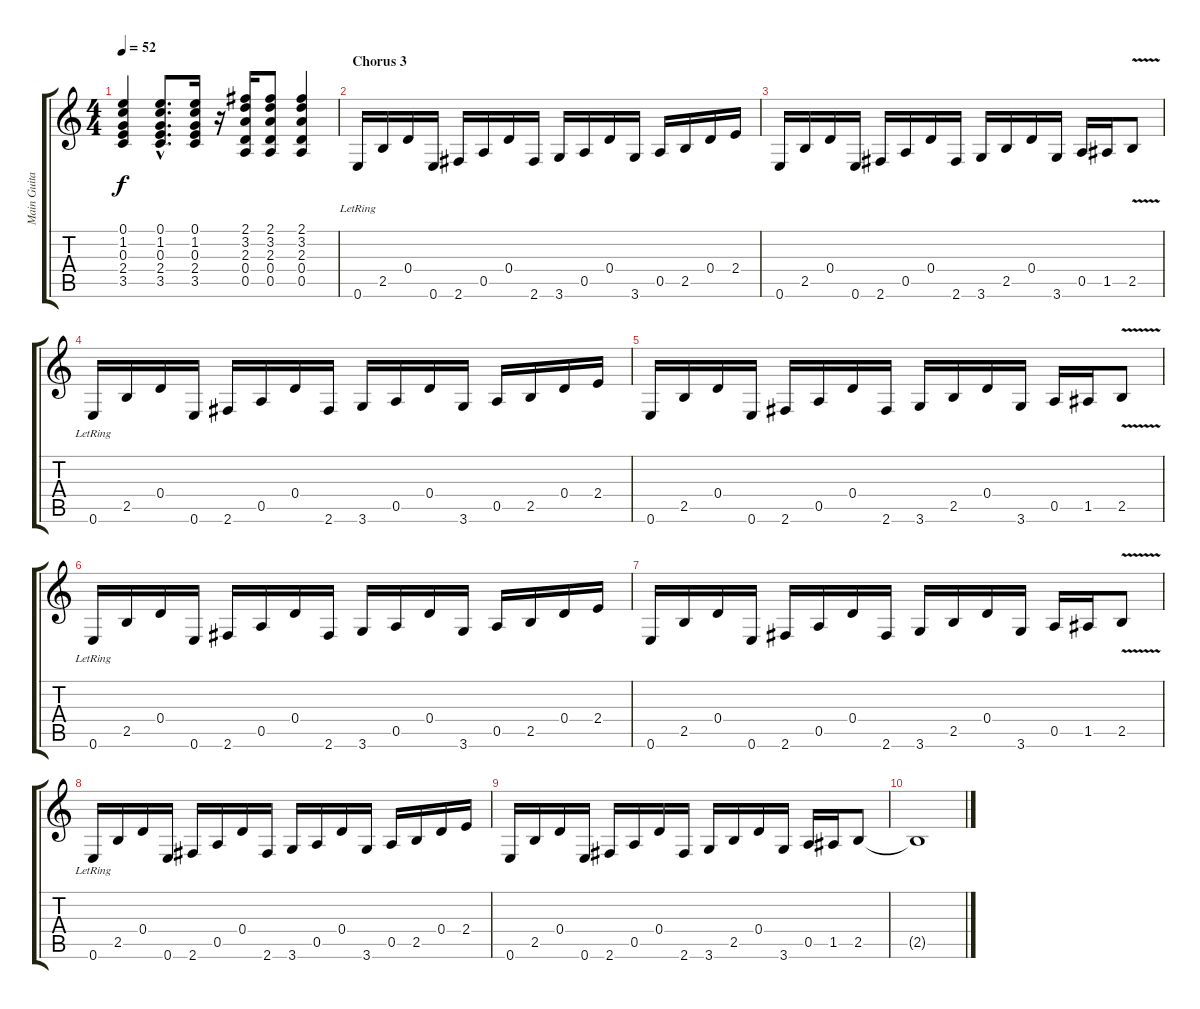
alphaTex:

\track ("Main Guitar" "Main Guita") {instrument acousticguitarsteel}
\staff {score tabs}
\tuning (E4 B3 G3 D3 A2 E2) {hide}
\ts (4 4)
\tempo 52
\clef g2
\ks c
(0.1 1.2 0.3 2.4 3.5).4{dy f} (0.1{hac} 1.2{hac} 0.3{hac} 2.4{hac} 3.5{hac}).8{d} (0.1 1.2 0.3 2.4 3.5).16 r.16 (2.1 3.2 2.3 0.4 0.5).16 (2.1 3.2 2.3 0.4 0.5).8 (2.1 3.2 2.3 0.4 0.5).4 |
\section ("" "Chorus 3")
0.6{lr}.16 2.5.16 0.4.16 0.6.16 2.6.16 0.5.16 0.4.16 2.6.16 3.6.16 0.5.16 0.4.16 3.6.16 0.5.16 2.5.16 0.4.16 2.4.16 |
0.6.16 2.5.16 0.4.16 0.6.16 2.6.16 0.5.16 0.4.16 2.6.16 3.6.16 2.5.16 0.4.16 3.6.16 0.5.16 1.5.16 2.5{v}.8 |
0.6{lr}.16 2.5.16 0.4.16 0.6.16 2.6.16 0.5.16 0.4.16 2.6.16 3.6.16 0.5.16 0.4.16 3.6.16 0.5.16 2.5.16 0.4.16 2.4.16 |
0.6.16 2.5.16 0.4.16 0.6.16 2.6.16 0.5.16 0.4.16 2.6.16 3.6.16 2.5.16 0.4.16 3.6.16 0.5.16 1.5.16 2.5{v}.8 |
0.6{lr}.16 2.5.16 0.4.16 0.6.16 2.6.16 0.5.16 0.4.16 2.6.16 3.6.16 0.5.16 0.4.16 3.6.16 0.5.16 2.5.16 0.4.16 2.4.16 |
0.6.16 2.5.16 0.4.16 0.6.16 2.6.16 0.5.16 0.4.16 2.6.16 3.6.16 2.5.16 0.4.16 3.6.16 0.5.16 1.5.16 2.5{v}.8 |
0.6{lr}.16 2.5.16 0.4.16 0.6.16 2.6.16 0.5.16 0.4.16 2.6.16 3.6.16 0.5.16 0.4.16 3.6.16 0.5.16 2.5.16 0.4.16 2.4.16 |
0.6.16 2.5.16 0.4.16 0.6.16 2.6.16 0.5.16 0.4.16 2.6.16 3.6.16 2.5.16 0.4.16 3.6.16 0.5.16 1.5.16 2.5.8 |
2.5{t}.1
